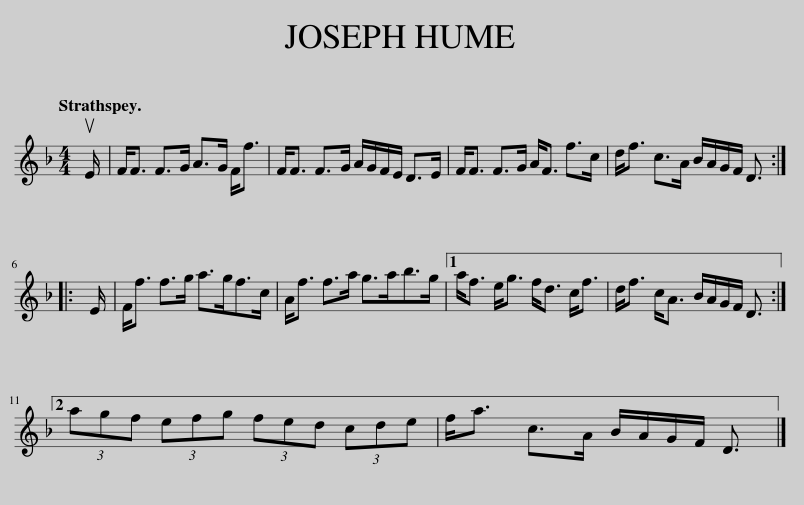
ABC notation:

X:1
L:1/8
Q:1/4=120
M:4/4
I:linebreak $
K:F
V:1 treble
V:1
 uE/ | F<F F>G A>G F<f | F<F F>G A/G/F/E/ D>E | F<F F>G A<F f>c | d<f c>A B/A/G/F/ D3/2 ::$ %5
 E/ | F<f f>g a>gf>c | A<f f>a g>ab>g |1 a<f e<g f<d c<f | d<f c<A B/A/G/F/ D3/2 :|2$ %10
 (3agf (3efg (3fed (3cde | f<a c>A B/A/G/F/ D3/2 |] %12
